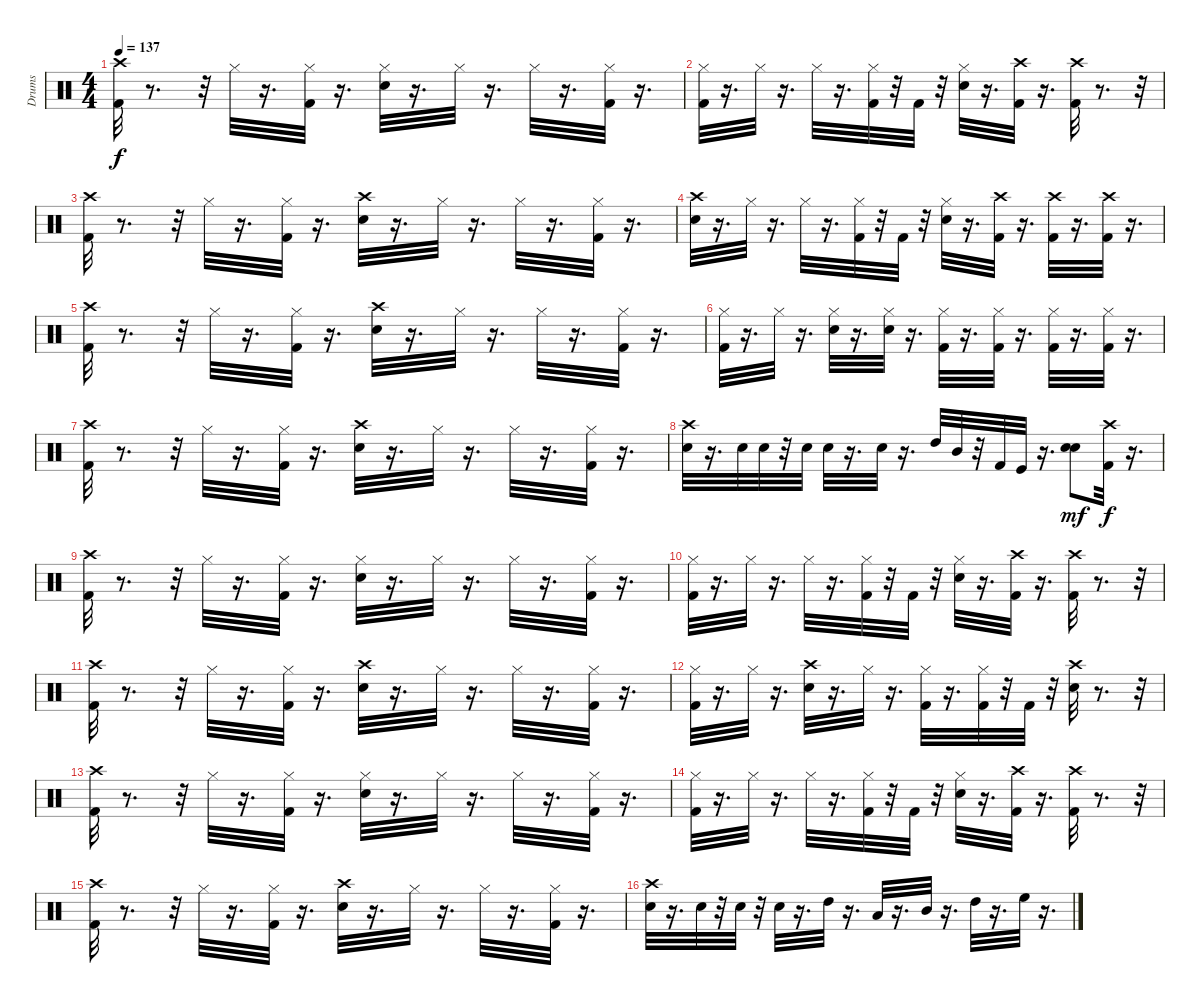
\track ("Drums" "Drums") {instrument percussion}
\staff {score}
\articulation defaults
\ts (4 4)
\tempo 137
\clef neutral
\ks c
("Kick (hit) 2" "Crash high (hit)").32{dy f} r.8{d} r.32 "Hi-Hat (closed)".32 r.16{d} ("Hi-Hat (closed)" "Kick (hit) 2").32 r.16{d} ("Snare (hit) 2" "Hi-Hat (closed)").32 r.16{d} "Hi-Hat (closed)".32 r.16{d} "Hi-Hat (closed)".32 r.16{d} ("Hi-Hat (closed)" "Kick (hit) 2").32 r.16{d} |
("Kick (hit) 2" "Hi-Hat (closed)").32 r.16{d} "Hi-Hat (closed)".32 r.16{d} "Hi-Hat (closed)".32 r.16{d} ("Kick (hit) 2" "Hi-Hat (closed)").32 r.32 "Kick (hit) 2".32 r.32 ("Snare (hit) 2" "Hi-Hat (closed)").32 r.16{d} ("Crash high (hit)" "Kick (hit) 2").32 r.16{d} ("Crash high (hit)" "Kick (hit) 2").32 r.8{d} r.32 |
("Kick (hit) 2" "Crash high (hit)").32 r.8{d} r.32 "Hi-Hat (closed)".32 r.16{d} ("Hi-Hat (closed)" "Kick (hit) 2").32 r.16{d} ("Crash high (hit)" "Snare (hit) 2").32 r.16{d} "Hi-Hat (closed)".32 r.16{d} "Hi-Hat (closed)".32 r.16{d} ("Kick (hit) 2" "Hi-Hat (closed)").32 r.16{d} |
("Crash high (hit)" "Snare (hit) 2").32 r.16{d} "Hi-Hat (closed)".32 r.16{d} "Hi-Hat (closed)".32 r.16{d} ("Kick (hit) 2" "Hi-Hat (closed)").32 r.32 "Kick (hit) 2".32 r.32 ("Snare (hit) 2" "Hi-Hat (closed)").32 r.16{d} ("Crash high (hit)" "Kick (hit) 2").32 r.16{d} ("Crash high (hit)" "Kick (hit) 2").32 r.16{d} ("Crash high (hit)" "Kick (hit) 2").32 r.16{d} |
("Kick (hit) 2" "Crash high (hit)").32 r.8{d} r.32 "Hi-Hat (closed)".32 r.16{d} ("Hi-Hat (closed)" "Kick (hit) 2").32 r.16{d} ("Crash high (hit)" "Snare (hit) 2").32 r.16{d} "Hi-Hat (closed)".32 r.16{d} "Hi-Hat (closed)".32 r.16{d} ("Hi-Hat (closed)" "Kick (hit) 2").32 r.16{d} |
("Hi-Hat (closed)" "Kick (hit) 2").32 r.16{d} "Hi-Hat (closed)".32 r.16{d} ("Snare (hit) 2" "Hi-Hat (closed)").32 r.16{d} ("Snare (hit) 2" "Hi-Hat (closed)").32 r.16{d} ("Hi-Hat (closed)" "Kick (hit) 2").32 r.16{d} ("Hi-Hat (closed)" "Kick (hit) 2").32 r.16{d} ("Hi-Hat (closed)" "Kick (hit) 2").32 r.16{d} ("Hi-Hat (closed)" "Kick (hit) 2").32 r.16{d} |
("Kick (hit) 2" "Crash high (hit)").32 r.8{d} r.32 "Hi-Hat (closed)".32 r.16{d} ("Hi-Hat (closed)" "Kick (hit) 2").32 r.16{d} ("Crash high (hit)" "Snare (hit) 2").32 r.16{d} "Hi-Hat (closed)".32 r.16{d} "Hi-Hat (closed)".32 r.16{d} ("Hi-Hat (closed)" "Kick (hit) 2").32 r.16{d} |
("Snare (hit) 2" "Crash high (hit)").32 r.16{d} "Snare (hit) 2".32 "Snare (hit) 2".32 r.32 "Snare (hit) 2".32 "Snare (hit) 2".32 r.16{d} "Snare (hit) 2".32 r.16{d} "High Tom (hit)".32 "Mid Tom (hit)".32 r.32 "Kick (hit) 2".32 "Kick (hit)".32 r.16{d} ("Snare (hit) 2" "Snare (hit) 2").8{dy mf} ("Crash high (hit)" "Kick (hit) 2").32{dy f} r.16{d} |
("Kick (hit) 2" "Crash high (hit)").32 r.8{d} r.32 "Hi-Hat (closed)".32 r.16{d} ("Hi-Hat (closed)" "Kick (hit) 2").32 r.16{d} ("Snare (hit) 2" "Hi-Hat (closed)").32 r.16{d} "Hi-Hat (closed)".32 r.16{d} "Hi-Hat (closed)".32 r.16{d} ("Hi-Hat (closed)" "Kick (hit) 2").32 r.16{d} |
("Kick (hit) 2" "Hi-Hat (closed)").32 r.16{d} "Hi-Hat (closed)".32 r.16{d} "Hi-Hat (closed)".32 r.16{d} ("Kick (hit) 2" "Hi-Hat (closed)").32 r.32 "Kick (hit) 2".32 r.32 ("Snare (hit) 2" "Hi-Hat (closed)").32 r.16{d} ("Crash high (hit)" "Kick (hit) 2").32 r.16{d} ("Crash high (hit)" "Kick (hit) 2").32 r.8{d} r.32 |
("Kick (hit) 2" "Crash high (hit)").32 r.8{d} r.32 "Hi-Hat (closed)".32 r.16{d} ("Hi-Hat (closed)" "Kick (hit) 2").32 r.16{d} ("Crash high (hit)" "Snare (hit) 2").32 r.16{d} "Hi-Hat (closed)".32 r.16{d} "Hi-Hat (closed)".32 r.16{d} ("Kick (hit) 2" "Hi-Hat (closed)").32 r.16{d} |
("Hi-Hat (closed)" "Kick (hit) 2").32 r.16{d} "Hi-Hat (closed)".32 r.16{d} ("Crash high (hit)" "Snare (hit) 2").32 r.16{d} "Hi-Hat (closed)".32 r.16{d} ("Hi-Hat (closed)" "Kick (hit) 2").32 r.16{d} ("Hi-Hat (closed)" "Kick (hit) 2").32 r.32 "Kick (hit) 2".32 r.32 ("Crash high (hit)" "Snare (hit) 2").32 r.8{d} r.32 |
("Crash high (hit)" "Kick (hit) 2").32 r.8{d} r.32 "Hi-Hat (closed)".32 r.16{d} ("Hi-Hat (closed)" "Kick (hit) 2").32 r.16{d} ("Snare (hit) 2" "Hi-Hat (closed)").32 r.16{d} "Hi-Hat (closed)".32 r.16{d} "Hi-Hat (closed)".32 r.16{d} ("Hi-Hat (closed)" "Kick (hit) 2").32 r.16{d} |
("Hi-Hat (closed)" "Kick (hit) 2").32 r.16{d} "Hi-Hat (closed)".32 r.16{d} "Hi-Hat (closed)".32 r.16{d} ("Hi-Hat (closed)" "Kick (hit) 2").32 r.32 "Kick (hit) 2".32 r.32 ("Snare (hit) 2" "Hi-Hat (closed)").32 r.16{d} ("Crash high (hit)" "Kick (hit) 2").32 r.16{d} ("Crash high (hit)" "Kick (hit) 2").32 r.8{d} r.32 |
("Kick (hit) 2" "Crash high (hit)").32 r.8{d} r.32 "Hi-Hat (closed)".32 r.16{d} ("Hi-Hat (closed)" "Kick (hit) 2").32 r.16{d} ("Crash high (hit)" "Snare (hit) 2").32 r.16{d} "Hi-Hat (closed)".32 r.16{d} "Hi-Hat (closed)".32 r.16{d} ("Hi-Hat (closed)" "Kick (hit) 2").32 r.16{d} |
("Snare (hit) 2" "Crash high (hit)").32 r.16{d} "Snare (hit) 2".32 r.32 "Snare (hit) 2".32 r.32 "Snare (hit) 2".32 r.16{d} "High Tom (hit)".32 r.16{d} "Low Tom (hit)".32 r.16{d} "Mid Tom (hit)".32 r.16{d} "High Tom (hit)".32 r.16{d} "High Floor Tom (hit)".32 r.16{d}
